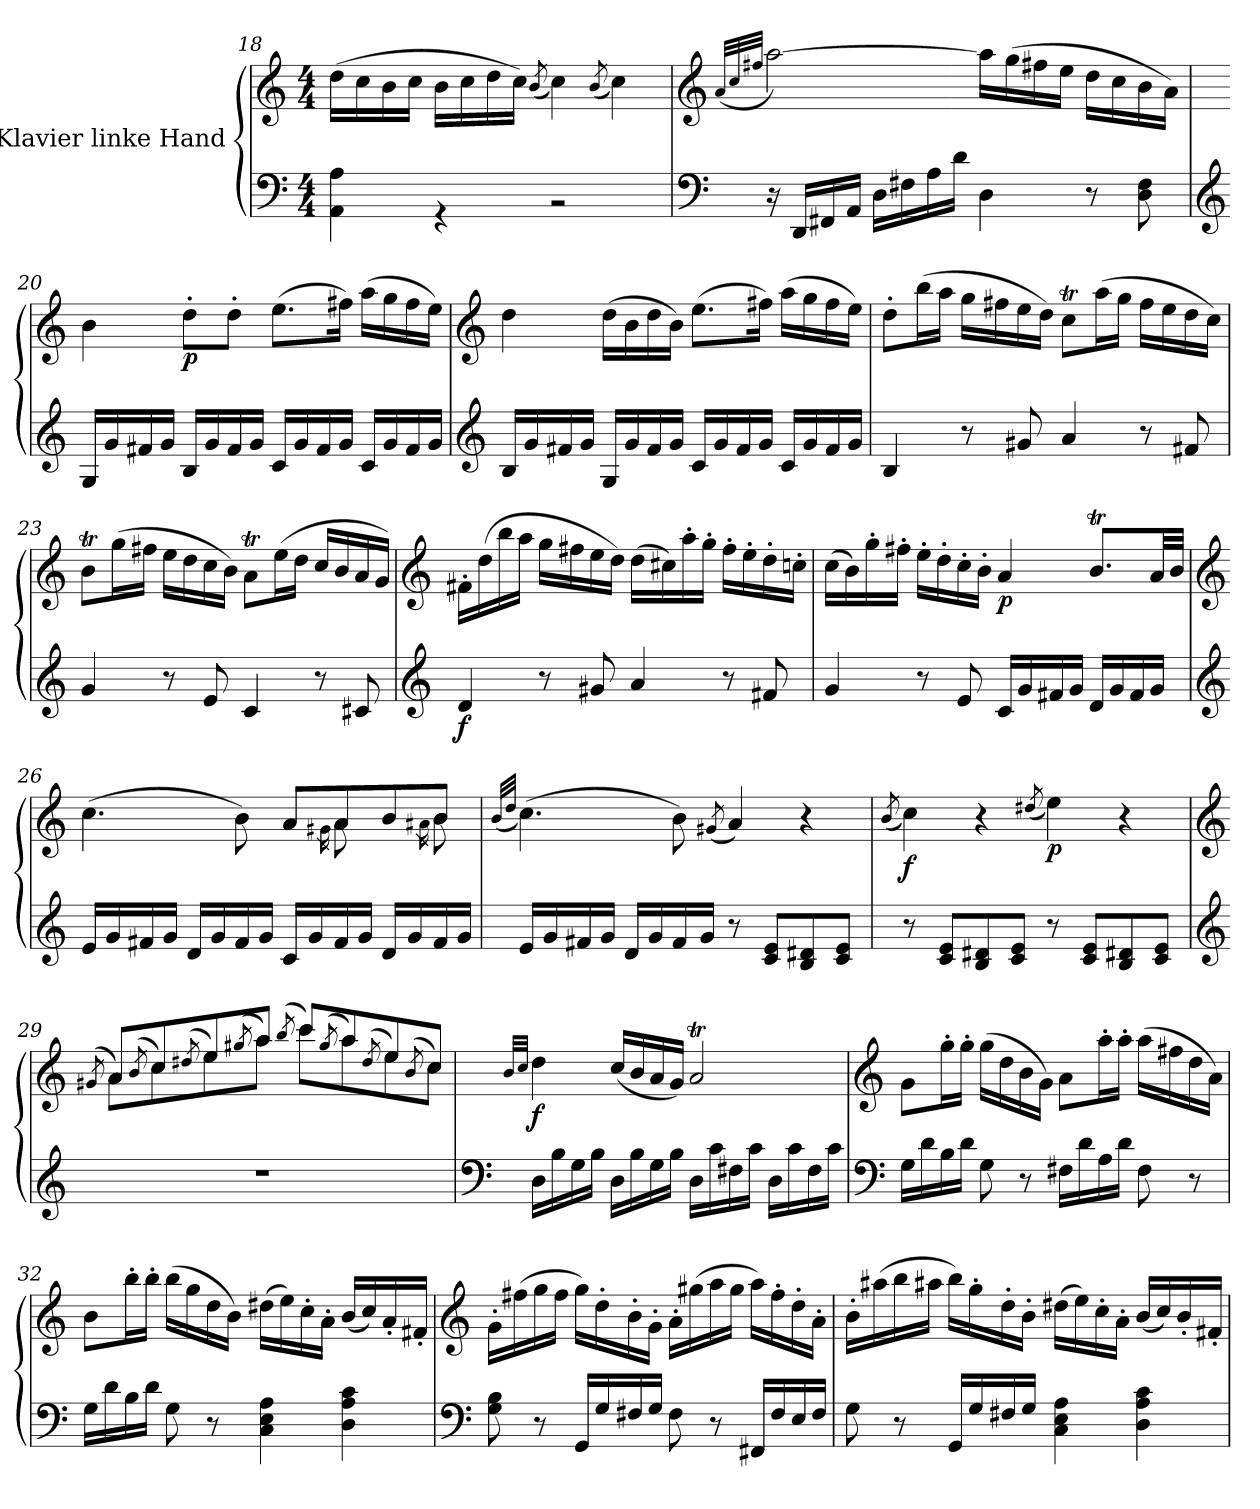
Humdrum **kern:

**kern	**kern	**dynam
*part1	*part1	*part1
*staff2	*staff1	*staff1/2
*I"Klavier linke Hand	*	*
!!LO:LB:g=z
*clefF4	*clefG2	*
*k[]	*k[]	*
*M4/4	*M4/4	*
=18	=18	=18
*^	*	*
1ryy	4AA\ 4A\	(16dd\LL	.
.	.	16cc\	.
.	.	16b\	.
.	.	16cc\JJ	.
.	4r	16b\LL	.
.	.	16cc\	.
.	.	16dd\	.
.	.	16cc\JJ)	.
.	.	(8qb/	.
.	2r	4cc\)	.
.	.	(8qb/	.
.	.	4cc\)	.
*v	*v	*	*
!!LO:PB:g=z
=19	=19	=19
*clefF4	*clefG2	*
.	(32qa/LLL	.
.	32qcc/	.
.	32qff#X/JJJ	.
16r	[2aa\)	.
16DD/LL	.	.
16FF#X/	.	.
16AA/JJ	.	.
16D\LL	.	.
16F#X\	.	.
16A\	.	.
16d\JJ	.	.
4D\	16aa\LL]	.
.	(16gg\	.
.	16ff#\	.
.	16ee\JJ	.
8r	16dd\LL	.
.	16cc\	.
8D\ 8F#\	16b\	.
.	16a\JJ)	.
!!LO:LB:g=z
=20	=20	=20
*clefG2	*	*
16G/LL	4b\	.
16g/	.	.
16f#X/	.	.
16g/JJ	.	.
!	!	!LO:DY:b
16B/LL	8dd'\L	p
16g/	.	.
16f#/	8dd'\J	.
16g/JJ	.	.
16c/LL	(8.ee\L	.
16g/	.	.
16f#/	.	.
16g/JJ	16ff#X\Jk)	.
16c/LL	(16aa\LL	.
16g/	16gg\	.
16f#/	16ff#\	.
16g/JJ	16ee\JJ)	.
!!LO:LB:g=z
=21	=21	=21
*clefG2	*clefG2	*
16B/LL	4dd\	.
16g/	.	.
16f#X/	.	.
16g/JJ	.	.
16G/LL	(16dd\LL	.
16g/	16b\	.
16f#/	16dd\	.
16g/JJ	16b\JJ)	.
16c/LL	(8.ee\L	.
16g/	.	.
16f#/	.	.
16g/JJ	16ff#X\Jk)	.
16c/LL	(16aa\LL	.
16g/	16gg\	.
16f#/	16ff#\	.
16g/JJ	16ee\JJ)	.
=22	=22	=22
4B/	8dd'\L	.
.	(16bb\L	.
.	16aa\JJ	.
8r	16gg\LL	.
.	16ff#X\	.
8g#X/	16ee\	.
.	16dd\JJ)	.
4a/	8ccT\L	.
.	(16aa\L	.
.	16gg\JJ	.
8r	16ff#\LL	.
.	16ee\	.
8f#X/	16dd\	.
.	16cc\JJ)	.
!!LO:LB:g=z
=23	=23	=23
4g/	8bt\L	.
.	(16gg\L	.
.	16ff#X\JJ	.
8r	16ee\LL	.
.	16dd\	.
8e/	16cc\	.
.	16b\JJ)	.
4c/	8aT\L	.
.	(16ee\L	.
.	16dd\JJ	.
8r	16cc/LL	.
.	16b/	.
8c#X/	16a/	.
.	16g/JJ)	.
!!LO:LB:g=z
=24	=24	=24
*clefG2	*clefG2	*
!	!	!LO:DY:b=2
4d/	16f#X'\LL	f
.	(16dd\	.
.	16bb\	.
.	16aa\JJ	.
8r	16gg\LL	.
.	16ff#X\	.
8g#X/	16ee\	.
.	16dd\JJ)	.
4a/	(16dd\LL	.
.	16cc#X\)	.
.	16aa'\	.
.	16gg'\JJ	.
8r	16ff#'\LL	.
.	16ee'\	.
8f#X/	16dd'\	.
.	16ccn'\JJ	.
!!LO:LB:g=z
=25	=25	=25
4g/	(16cc\LL	.
.	16b\)	.
.	16gg'\	.
.	16ff#X'\JJ	.
8r	16ee'\LL	.
.	16dd'\	.
8e/	16cc'\	.
.	16b'\JJ	.
!	!	!LO:DY:b
16c/LL	4a/	p
16g/	.	.
16f#X/	.	.
16g/JJ	.	.
16d/LL	8.bt/L	.
16g/	.	.
16f#/	.	.
16g/JJ	32a/LL	.
.	32b/JJJ	.
!!LO:LB:g=z
=26	=26	=26
*clefG2	*clefG2	*
*	*^	*
16e/LL	(4.cc\	8ryy	.
16g/	.	.	.
*	*v	*v	*
16f#X/	.	.
16g/JJ	.	.
16d/LL	.	.
16g/	.	.
16f#/	8b\)	.
16g/JJ	.	.
16c/LL	8a/L	.
16g/	.	.
*	*^	*
.	.	16qg#X\	.
16f#/	8a/	8a\	.
16g/JJ	.	.	.
16d/LL	8b/	8ryy	.
16g/	.	.	.
.	.	16qa#X\	.
16f#/	8b/J	8b\	.
16g/JJ	.	.	.
*	*v	*v	*
=27	=27	=27
.	(32qb/LLL	.
.	32qdd/JJJ	.
16e/LL	(4.cc\)	.
16g/	.	.
16f#X/	.	.
16g/JJ	.	.
16d/LL	.	.
16g/	.	.
16f#/	8b\)	.
16g/JJ	.	.
.	(8qg#X/	.
8r	4a/)	.
8c/ 8e/L	.	.
8B/ 8d#X/	4r	.
8c/ 8e/J	.	.
!!LO:PB:g=z
=28	=28	=28
.	(8qb/	.
!	!	!LO:DY:b
8r	4cc\)	f
8c/ 8e/L	.	.
8B/ 8d#X/	4r	.
8c/ 8e/J	.	.
.	(8qdd#X/	.
!	!	!LO:DY:b
8r	4ee\)	p
8c/ 8e/L	.	.
8B/ 8d#X/	4r	.
8c/ 8e/J	.	.
!!LO:LB:g=z
=29	=29	=29
*clefG2	*clefG2	*
.	(8qg#X/	.
*	*^	*
1r	8a/L)	8a\L	.
.	(8qb/	.	.
.	8cc/)	8cc\	.
.	(8qdd#X/	.	.
.	8ee/)	8ee\	.
.	(8qgg#X/	.	.
.	8aa/J)	8aa\J	.
.	(8qbb/	.	.
.	8ccc/L)	8ccc\L	.
.	(8qgg#/	.	.
.	8aa/)	8aa\	.
.	(8qdd#/	.	.
.	8ee/)	8ee\	.
.	(8qb/	.	.
.	8cc/J)	8cc\J	.
*	*v	*v	*
=30	=30	=30
*clefF4	*	*
.	32qb/LLL	.
.	32qcc/JJJ	.
!	!	!LO:DY:b
16D\LL	4dd\	f
16B\	.	.
16G\	.	.
16B\JJ	.	.
16D\LL	(16cc/LL	.
16B\	16b/	.
16G\	16a/	.
16B\JJ	16g/JJ)	.
16D\LL	2aT/	.
16c\	.	.
16F#X\	.	.
16c\JJ	.	.
16D\LL	.	.
16c\	.	.
16F#\	.	.
16c\JJ	.	.
!!LO:LB:g=z
=31	=31	=31
*clefF4	*clefG2	*
16G\LL	8g\L	.
16d\	.	.
16B\	16gg'\L	.
16d\JJ	16gg'\JJ	.
8G\	(16gg\LL	.
.	16dd\	.
8r	16b\	.
.	16g\JJ)	.
16F#X\LL	8a\L	.
16d\	.	.
16A\	16aa'\L	.
16d\JJ	16aa'\JJ	.
8F#\	(16aa\LL	.
.	16ff#X\	.
8r	16dd\	.
.	16a\JJ)	.
!!LO:LB:g=z
=32	=32	=32
16G\LL	8b\L	.
16d\	.	.
16B\	16bb'\L	.
16d\JJ	16bb'\JJ	.
8G\	(16bb\LL	.
.	16gg\	.
8r	16dd\	.
.	16b\JJ)	.
4C\ 4E\ 4A\	(16dd#X\LL	.
.	16ee\)	.
.	16cc'\	.
.	16a'\JJ	.
4D\ 4A\ 4c\	(16b/LL	.
.	16cc/)	.
.	16a'/	.
.	16f#X'/JJ	.
!!LO:LB:g=z
=33	=33	=33
*clefF4	*clefG2	*
8G\ 8B\	16g'\LL	.
.	(16ff#X\	.
8r	16gg\	.
.	16ff#\JJ	.
16GG/LL	16gg\LL)	.
16G/	16dd'\	.
16F#X/	16b'\	.
16G/JJ	16g'\JJ	.
8F#\	16a'\LL	.
.	(16gg#X\	.
8r	16aa\	.
.	16gg#\JJ	.
16FF#X/LL	16aa\LL)	.
16F#/	16ff#'\	.
16E/	16dd'\	.
16F#/JJ	16a'\JJ	.
!!LO:LB:g=z
=34	=34	=34
8G\	16b'\LL	.
.	(16aa#X\	.
8r	16bb\	.
.	16aa#X\JJ	.
16GG/LL	16bb\LL)	.
16G/	16gg'\	.
16F#X/	16dd'\	.
16G/JJ	16b'\JJ	.
4C\ 4E\ 4A\	(16dd#X\LL	.
.	16ee\)	.
.	16cc'\	.
.	16a'\JJ	.
4D\ 4A\ 4c\	(16b/LL	.
.	16cc/)	.
.	16b'/	.
.	16f#X'/JJ	.
=	=	=
*-	*-	*-
